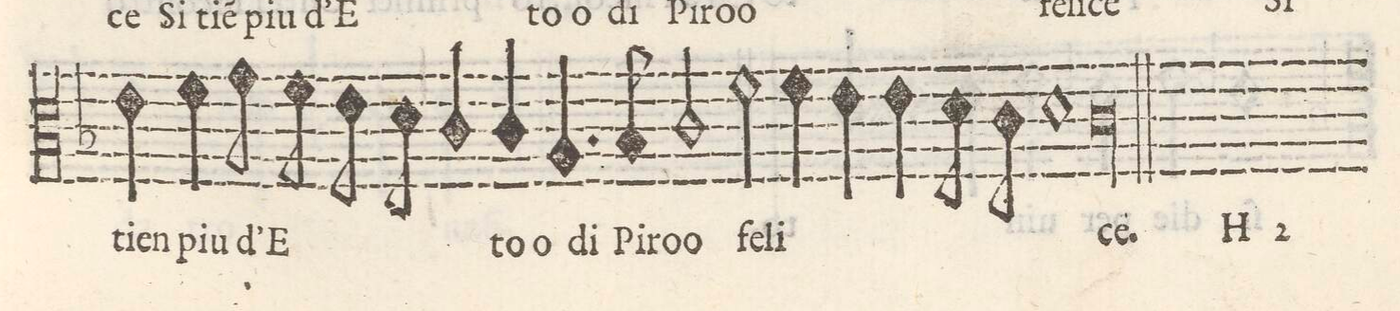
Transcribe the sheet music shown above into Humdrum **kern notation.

**kern	**text
*I"TENORE	*
*clefC3	*
*k[b-]	*
*met(C)	*
*M2/1	*
4e\	tien
4f\	piu
8g\	d`E-
8f\	.
8e\	.
8d\	.
=34-	=34-
4c/	.
4c/	to o
4.A/	di
8B-/	Pi-
2c/	-roo
2f\	fe-
=35-	=35-
4f\	-li-
4e\	.
4e\	.
8d\	.
8c\	.
1d	.
=36-	=36-
0c	-ce
==	==
*-	*-
